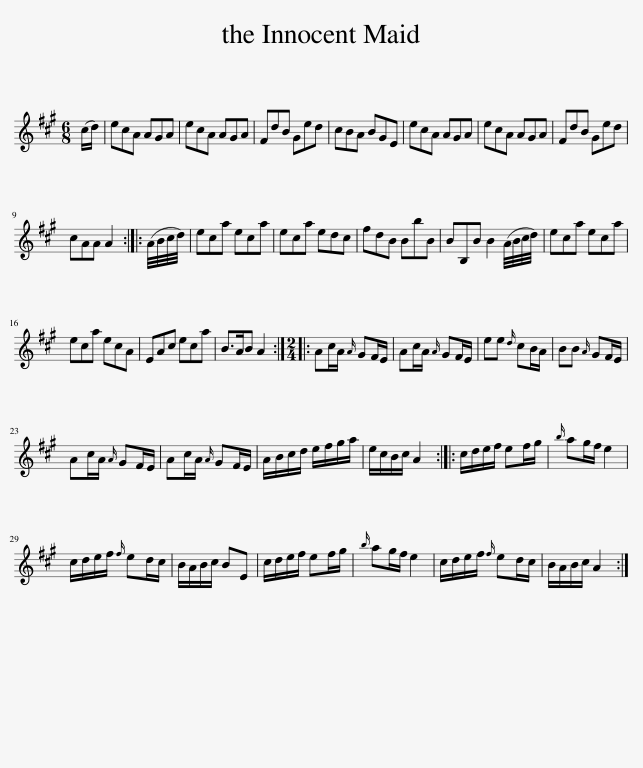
X:1
L:1/8
M:6/8
I:linebreak $
K:A
V:1 treble
V:1
 (c/d/) | ecA AGA | ecA AGA | FdB Ged | cBA BGE | %5
 ecA AGA | ecA AGA | FdB Ged |$ cAA A2 :: (A/4B/4c/4d/4) | %10
 eca eca | eca edc | fdB BbB | BB,B B2 (A/4B/4c/4d/4) | eca eca |$ %15
 eca ecA | EAc eca | B>AB A2 ::[M:2/4] Ac/A/{A} GF/E/ | Ac/A/{A} GF/E/ | %20
 ee{d} cB/A/ | BB{A} GF/E/ |$ Ac/A/{A} GF/E/ | Ac/A/{A} GF/E/ | A/B/c/d/ e/f/g/a/ | %25
 e/c/B/c/ A2 :: c/d/e/f/ ef/g/ |{b} ag/f/ e2 |$ c/d/e/f/{f} ed/c/ | B/A/B/c/ BE | %30
 c/d/e/f/ ef/g/ |{b} ag/f/ e2 | c/d/e/f/{f} ed/c/ | B/A/B/c/ A2 :| %34
